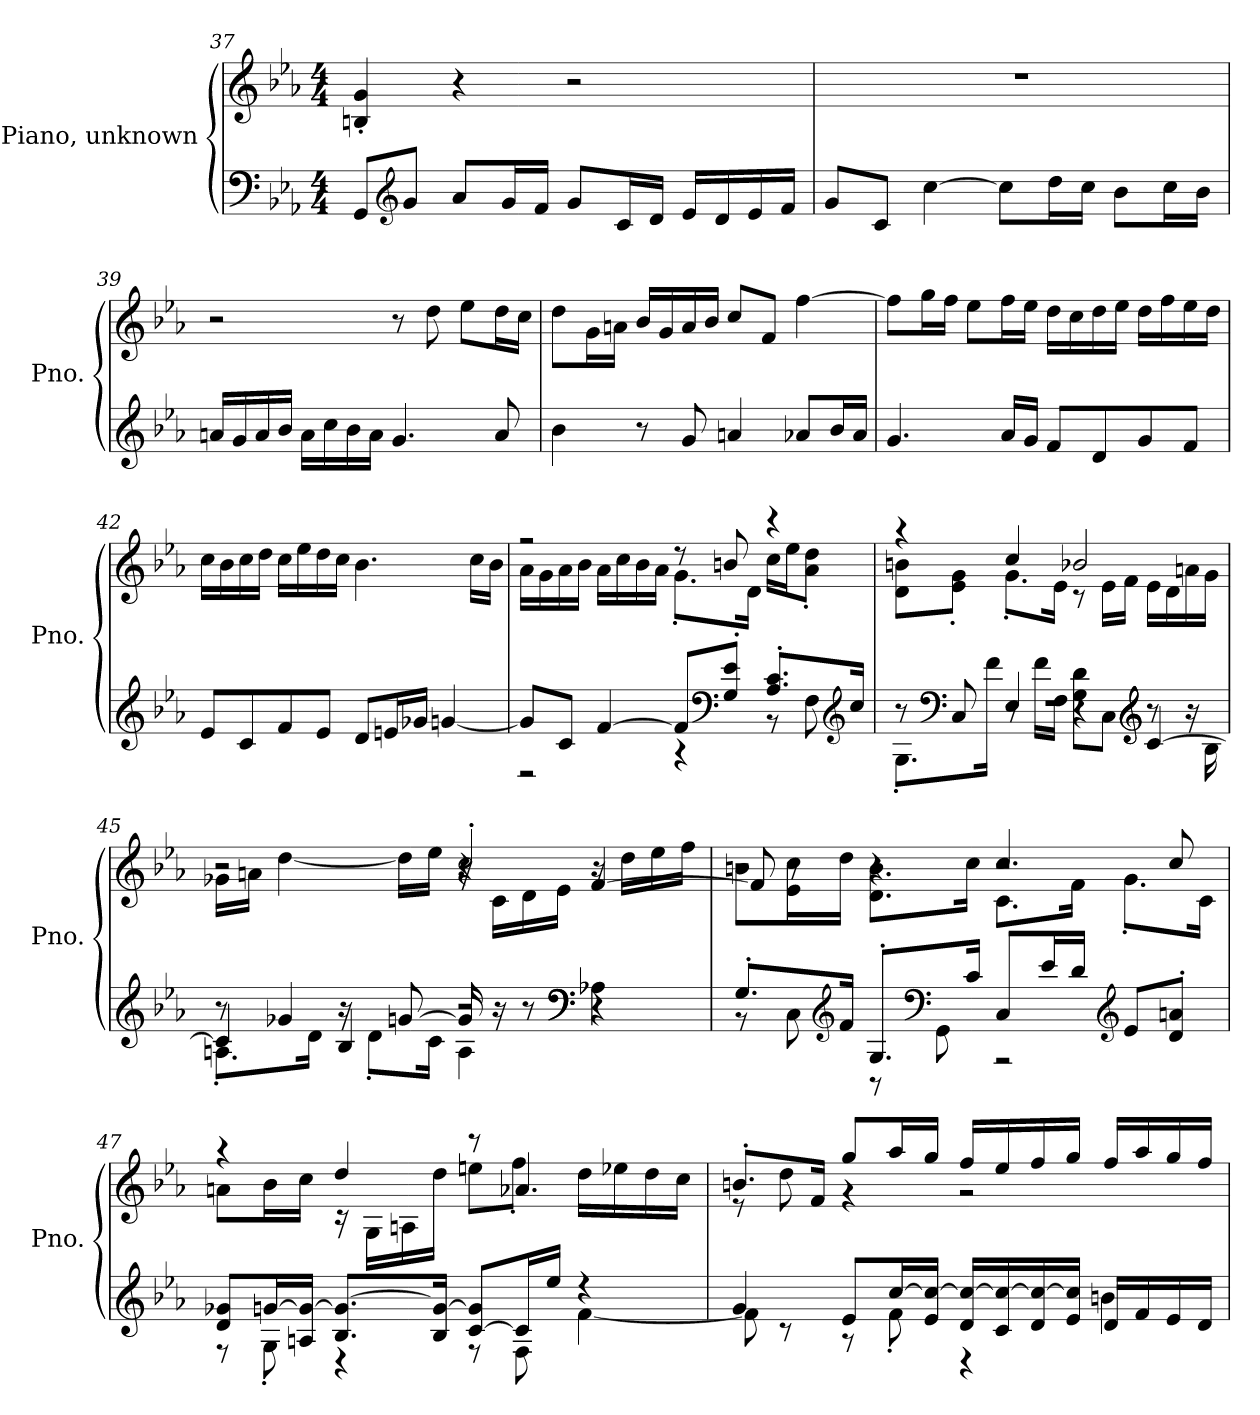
**kern	**kern
*part1	*part1
*staff2	*staff1
*I"Piano, unknown	*
*I'Pno.	*
!!LO:LB:g=z
*clefF4	*clefG2
*k[b-e-a-]	*k[b-e-a-]
*M4/4	*M4/4
=37	=37
8GG/L	4Bn/' 4g/'
*clefG2	*
8g/J	.
8a-/L	4r
16g/L	.
16f/JJ	.
8g/L	2r
16c/L	.
16d/JJ	.
16e-/LL	.
16d/	.
16e-/	.
16f/JJ	.
=38	=38
8g/L	1r
8c/J	.
[4cc\	.
8cc\L]	.
16dd\L	.
16cc\JJ	.
8b-\L	.
16cc\L	.
16b-\JJ	.
=39	=39
16an/LL	2r
16g/	.
16a/	.
16b-/JJ	.
16a\LL	.
16cc\	.
16b-\	.
16a\JJ	.
4.g/	8r
.	8dd\
.	8ee-\L
8a/	16dd\L
.	16cc\JJ
!!LO:LB:g=z
=40	=40
4b-\	8dd\L
.	16g\L
.	16an\JJ
8r	16b-/LL
.	16g/
8g/	16a/
.	16b-/JJ
4an/	8cc/L
.	8f/J
8a-X/L	[4ff\
16b-/L	.
16a-/JJ	.
=41	=41
4.g/	8ff\L]
.	16gg\L
.	16ff\JJ
.	8ee-\L
16a-/LL	16ff\L
16g/JJ	16ee-\JJ
8f/L	16dd\LL
.	16cc\
8d/	16dd\
.	16ee-\JJ
8g/	16dd\LL
.	16ff\
8f/J	16ee-\
.	16dd\JJ
=42	=42
8e-/L	16cc\LL
.	16b-\
8c/	16cc\
.	16dd\JJ
8f/	16cc\LL
.	16ee-\
8e-/J	16dd\
.	16cc\JJ
8d/L	4.b-\
16en/L	.
16g-X/JJ	.
[4gn/	.
.	16cc\LL
.	16b-\JJ
!!LO:LB:g=z
=43	=43
*^	*^
8g/L]	2r	2r	16a-\LL
.	.	.	16g\
8c/J	.	.	16a-\
.	.	.	16b-\JJ
[4f/	.	.	16a-\LL
.	.	.	16cc\
.	.	.	16b-\
.	.	.	16a-\JJ
8f/L]	4r	8r	8.g'\L
*clefF4	*	*	*
8G/' 8e-/'J	.	8bn/	.
.	.	.	16d\Jk
8.A-/' 8.c/'L	8r	4r	16cc\LL
.	.	.	16ee-\J
.	8F\	.	8a-\' 8dd\'J
*clefG2	*	*	*
16cc/Jk	.	.	.
=44	=44	=44	=44
*	*^	*	*
1r	8.G'\L	8r	4r	8d\ 8bn\L
*clefF4	*	*	*	*
.	.	8C/	.	8e-\' 8g\'J
.	16f\Jk	.	.	.
.	8r	4E-/	4cc/	8.g'\L
.	16f\LL	.	.	.
.	16F\JJ	.	.	16e-\Jk
.	8G\ 8d\L	4r	2b-X/	8r
.	8C\J	.	.	16e-\LL
.	.	.	.	16f\JJ
*clefG2	*	*	*	*
.	8r	[4c/	.	16e-\LL
.	.	.	.	16d\
.	16r	.	.	16an\
.	16B-\	.	.	16g\JJ
!!LO:LB:g=z
=45	=45	=45	=45	=45
*	*	*	*	*^
8r	8.An'\L	4c/]	2r	16g-X\LL	2r
.	.	.	.	16an\JJ	.
4g-X/	.	.	.	[4dd\	.
.	16d\Jk	.	.	.	.
.	16r	4B-/	.	.	.
.	8d'\L	.	.	.	.
[8gn/	.	.	.	16dd\LL]	.
.	16c\Jk	.	.	16ee-\JJ	.
16g/]	4A\	2r	2cc'/	16r	4r
16r	.	.	.	16c\LL	.
8r	.	.	.	16d\	.
.	.	.	.	16e-\JJ	.
*clefF4	*	*	*	*	*
4r	4A-X\	.	.	16r	[4f/
.	.	.	.	16dd\LL	.
.	.	.	.	16ee-\	.
.	.	.	.	16ff\JJ	.
*	*v	*v	*	*	*
=46	=46	=46	=46	=46
8.G'/L	8r	2r	8bn\L	8f/]
.	8C\	.	16e-\ 16cc\L	8r
*clefG2	*	*	*	*
16f/Jk	.	.	16dd\JJ	.
8.G'/L	8r	.	8.d\ 8.b\L	4r
*clefF4	*	*	*	*
.	8GG\	.	.	.
16c/Jk	.	.	16cc\Jk	.
8C/L	2r	4.cc/	8.c\L	2r
16e-/L	.	.	.	.
16d/JJ	.	.	16f\Jk	.
*clefG2	*	*	*	*
8e-/L	.	.	8.g'\L	.
8d/' 8an/'J	.	8cc/	.	.
.	.	.	16c\Jk	.
*	*	*	*v	*v
!!LO:PB:g=z
=47	=47	=47	=47
8d/ 8g-X/L	8r	4r	8an\L
[16gn/L	8G'\	.	16b-\L
16An/ 16g/_JJ	.	.	16cc\JJ
8.B-/ 8.g/_L	4r	4dd/	16r
.	.	.	16G\LL
.	.	.	16An\
16B-/ 16g/_Jk	.	.	16dd\JJ
[8c/ 8g/]L	8r	8r	8een\L
16c/L]	8F\	4.a-X/	8ff'\J
16ee-/JJ	.	.	.
4r	[4f\	.	16dd\LL
.	.	.	16ee-X\
.	.	.	16dd\
.	.	.	16cc\JJ
=48	=48	=48	=48
4g/	8f\]	8.bn'/L	8r
.	8r	.	8dd\
.	.	16f/Jk	.
8e-/L	8r	8gg/L	4r
[16cc/L	8f'\	16aa-/L	.
16e-/ 16cc/_JJ	.	16gg/JJ	.
16d/ 16cc/_LL	4r	16ff/LL	2r
16c/ 16cc/_	.	16ee-/	.
16d/ 16cc/_	.	16ff/	.
16e-/ 16cc/]JJ	.	16gg/JJ	.
16d/LL	4bn\	16ff/LL	.
16f/	.	16aa-/	.
16e-/	.	16gg/	.
16d/JJ	.	16ff/JJ	.
*v	*v	*	*
*	*v	*v
=	=
*-	*-
